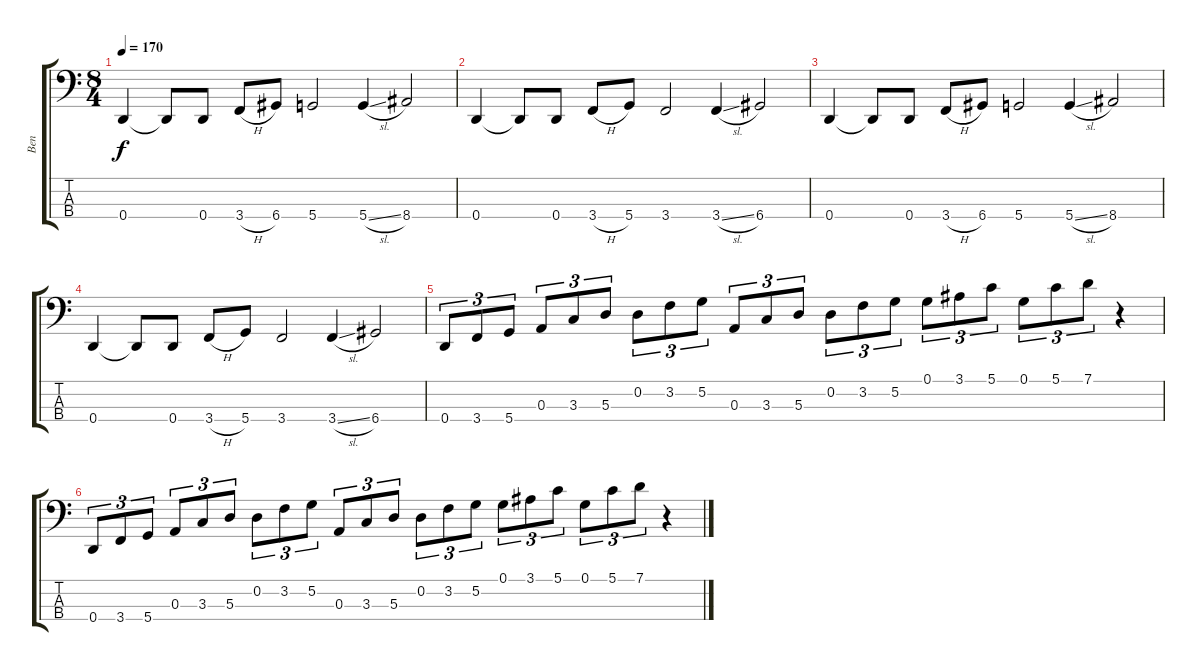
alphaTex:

\track ("Ben" "Ben") {instrument electricbassfinger}
\staff {score tabs}
\tuning (G2 D2 A1 D1) {hide}
\ts (8 4)
\tempo 170
\clef f4
\ks c
0.4.4{dy f} 0.4{t}.8 0.4.8 3.4{h}.8 6.4.8 5.4.2 5.4{sl}.4 8.4.2 |
0.4.4 0.4{t}.8 0.4.8 3.4{h}.8 5.4.8 3.4.2 3.4{sl}.4 6.4.2 |
0.4.4 0.4{t}.8 0.4.8 3.4{h}.8 6.4.8 5.4.2 5.4{sl}.4 8.4.2 |
0.4.4 0.4{t}.8 0.4.8 3.4{h}.8 5.4.8 3.4.2 3.4{sl}.4 6.4.2 |
0.4.8{tu (3 2)} 3.4.8{tu (3 2)} 5.4.8{tu (3 2)} 0.3.8{tu (3 2)} 3.3.8{tu (3 2)} 5.3.8{tu (3 2)} 0.2.8{tu (3 2)} 3.2.8{tu (3 2)} 5.2.8{tu (3 2)} 0.3.8{tu (3 2)} 3.3.8{tu (3 2)} 5.3.8{tu (3 2)} 0.2.8{tu (3 2)} 3.2.8{tu (3 2)} 5.2.8{tu (3 2)} 0.1.8{tu (3 2)} 3.1.8{tu (3 2)} 5.1.8{tu (3 2)} 0.1.8{tu (3 2)} 5.1.8{tu (3 2)} 7.1.8{tu (3 2)} r.4 |
0.4.8{tu (3 2)} 3.4.8{tu (3 2)} 5.4.8{tu (3 2)} 0.3.8{tu (3 2)} 3.3.8{tu (3 2)} 5.3.8{tu (3 2)} 0.2.8{tu (3 2)} 3.2.8{tu (3 2)} 5.2.8{tu (3 2)} 0.3.8{tu (3 2)} 3.3.8{tu (3 2)} 5.3.8{tu (3 2)} 0.2.8{tu (3 2)} 3.2.8{tu (3 2)} 5.2.8{tu (3 2)} 0.1.8{tu (3 2)} 3.1.8{tu (3 2)} 5.1.8{tu (3 2)} 0.1.8{tu (3 2)} 5.1.8{tu (3 2)} 7.1.8{tu (3 2)} r.4
